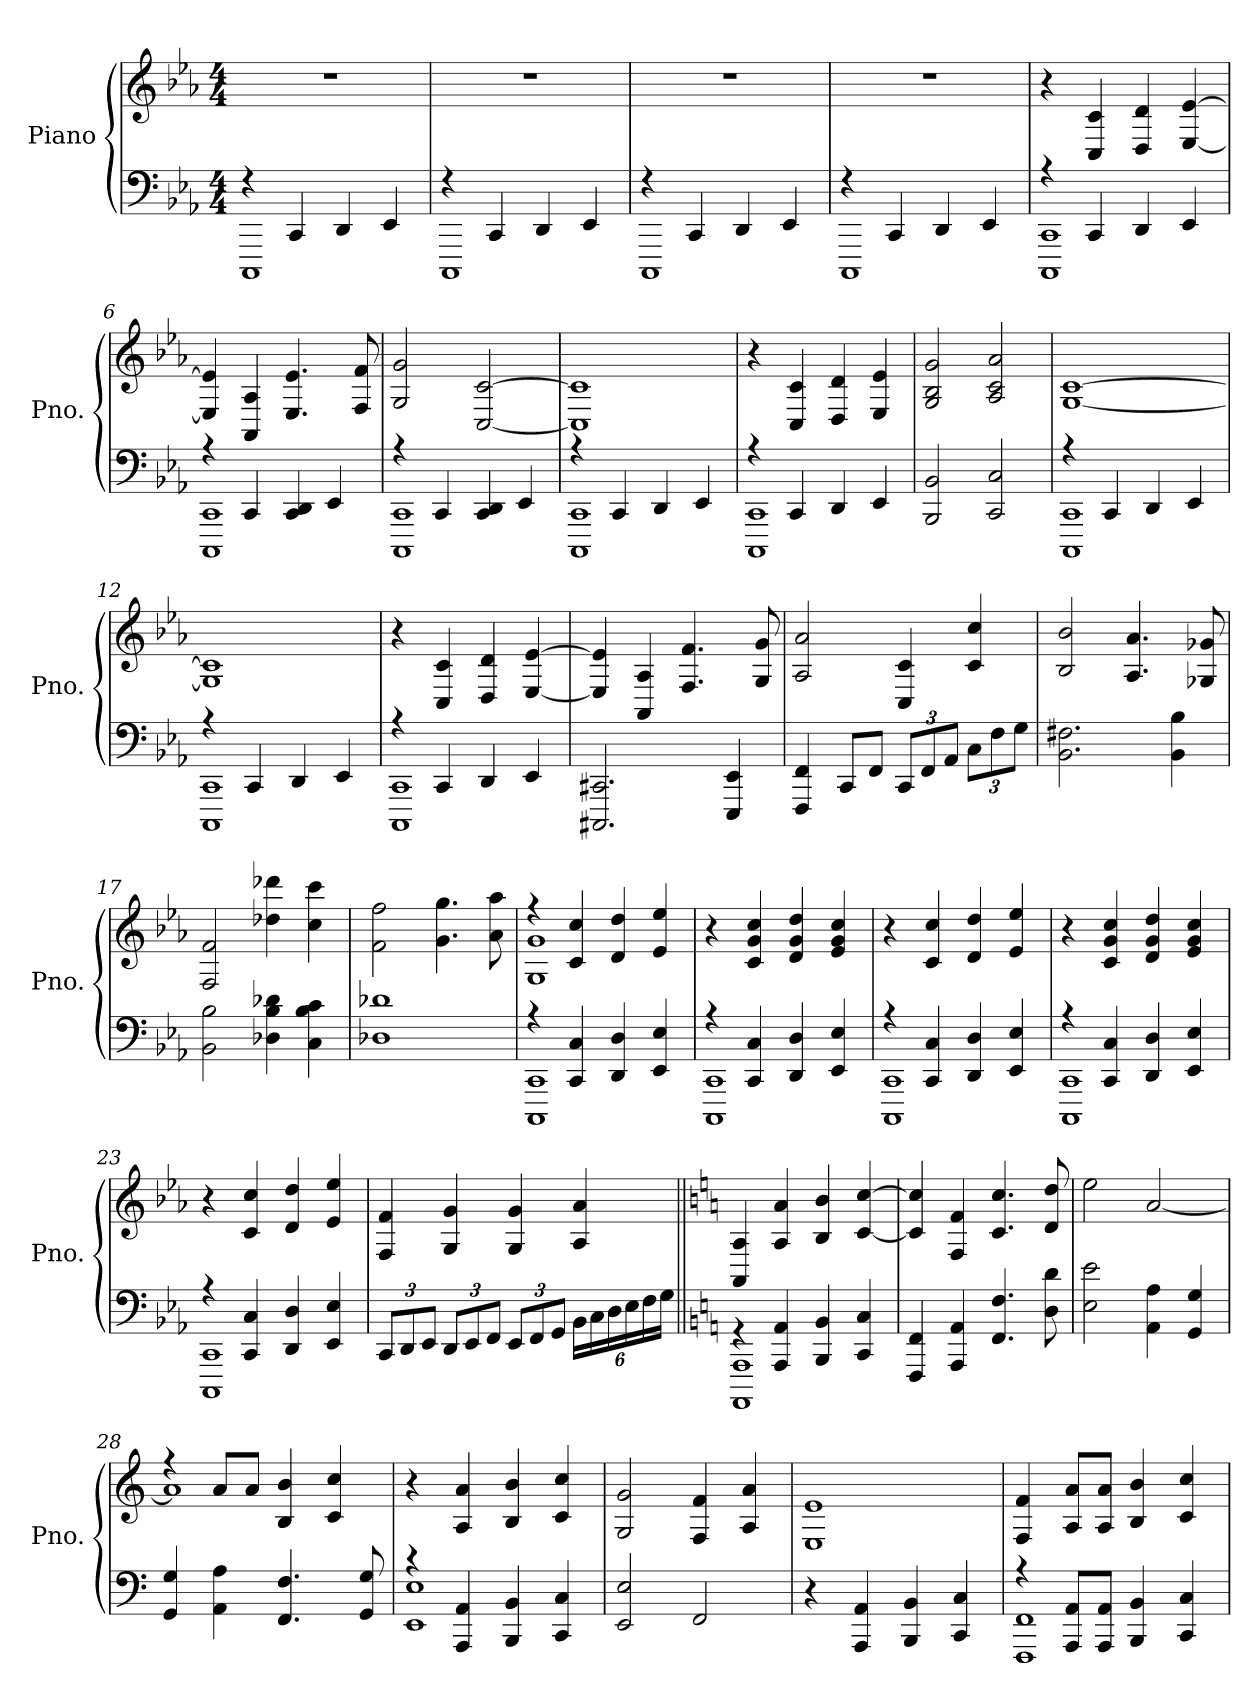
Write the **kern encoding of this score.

**kern	**kern
*part1	*part1
*staff2	*staff1
*I"Piano	*
*I'Pno.	*
*clefF4	*clefG2
*k[b-e-a-]	*k[b-e-a-]
*M4/4	*M4/4
*MM72	*MM72
=1	=1
*^	*
4r	1CCC	1r
4CC/	.	.
4DD/	.	.
4EE-/	.	.
=2	=2	=2
4r	1CCC	1r
4CC/	.	.
4DD/	.	.
4EE-/	.	.
=3	=3	=3
4r	1CCC	1r
4CC/	.	.
4DD/	.	.
4EE-/	.	.
=4	=4	=4
4r	1CCC	1r
4CC/	.	.
4DD/	.	.
4EE-/	.	.
=5	=5	=5
4r	1CCC 1CC	4r
4CC/	.	4C/ 4c/
4DD/	.	4D/ 4d/
4EE-/	.	[4E-/ [4e-/
=6	=6	=6
4r	1CCC 1CC	4E-/] 4e-/]
4CC/	.	4AA-/ 4A-/
4CC/ 4DD/	.	4.E-/ 4.e-/
4EE-/	.	.
.	.	8F/ 8f/
!!LO:LB:g=z
=7	=7	=7
4r	1CCC 1CC	2G/ 2g/
4CC/	.	.
4CC/ 4DD/	.	[2C/ [2c/
4EE-/	.	.
=8	=8	=8
4r	1CCC 1CC	1C] 1c]
4CC/	.	.
4DD/	.	.
4EE-/	.	.
=9	=9	=9
4r	1CCC 1CC	4r
4CC/	.	4C/ 4c/
4DD/	.	4D/ 4d/
4EE-/	.	4E-/ 4e-/
*v	*v	*
=10	=10
2BBB-/ 2BB-/	2G/ 2B-/ 2g/
2CC/ 2C/	2A-/ 2c/ 2a-/
=11	=11
*^	*
4r	1CCC 1CC	[1G [1c
4CC/	.	.
4DD/	.	.
4EE-/	.	.
=12	=12	=12
4r	1CCC 1CC	1G] 1c]
4CC/	.	.
4DD/	.	.
4EE-/	.	.
=13	=13	=13
4r	1CCC 1CC	4r
4CC/	.	4C/ 4c/
4DD/	.	4D/ 4d/
4EE-/	.	[4E-/ [4e-/
*v	*v	*
!!LO:LB:g=z
=14	=14
2.CCC#X/ 2.CC#X/	4E-/] 4e-/]
.	4AA-/ 4A-/
.	4.F/ 4.f/
4EEE-/ 4EE-/	.
.	8G/ 8g/
=15	=15
4FFF/ 4FF/	2A-/ 2a-/
8CC/L	.
8FF/J	.
*Xbrackettup	*
12CC/L	4C/ 4c/
12FF/	.
12AA-/J	.
12C\L	4c/ 4cc/
12F\	.
12G\J	.
=16	=16
2.BB-\ 2.F#X\	2B-/ 2b-/
.	4.A-/ 4.a-/
4BB-\ 4B-\	.
.	8G-X/ 8g-X/
=17	=17
2BB-\ 2B-\	2F/ 2f/
4D-X\ 4B-\ 4d-X\	4dd-X\ 4ddd-X\
4C\ 4B-\ 4c\	4cc\ 4ccc\
=18	=18
1D-X 1d-X	2f\ 2ff\
.	4.g\ 4.gg\
.	8a-\ 8aa-\
=19	=19
*^	*^
4r	1CCC 1CC	4r	1G 1g
4CC/ 4C/	.	4c/ 4cc/	.
4DD/ 4D/	.	4d/ 4dd/	.
4EE-/ 4E-/	.	4e-/ 4ee-/	.
*	*	*v	*v
!!LO:LB:g=z
=20	=20	=20
4r	1CCC 1CC	4r
4CC/ 4C/	.	4c/ 4g/ 4cc/
4DD/ 4D/	.	4d/ 4g/ 4dd/
4EE-/ 4E-/	.	4e-/ 4g/ 4cc/
=21	=21	=21
4r	1CCC 1CC	4r
4CC/ 4C/	.	4c/ 4cc/
4DD/ 4D/	.	4d/ 4dd/
4EE-/ 4E-/	.	4e-/ 4ee-/
=22	=22	=22
4r	1CCC 1CC	4r
4CC/ 4C/	.	4c/ 4g/ 4cc/
4DD/ 4D/	.	4d/ 4g/ 4dd/
4EE-/ 4E-/	.	4e-/ 4g/ 4cc/
=23	=23	=23
4r	1CCC 1CC	4r
4CC/ 4C/	.	4c/ 4cc/
4DD/ 4D/	.	4d/ 4dd/
4EE-/ 4E-/	.	4e-/ 4ee-/
*v	*v	*
=24	=24
12CC/L	4F/ 4f/
12DD/	.
12EE-/J	.
12DD/L	4G/ 4g/
12EE-/	.
12FF/J	.
12EE-/L	4G/ 4g/
12FF/	.
12GG/J	.
24BB-\LL	4A-/ 4a-/
24C\	.
24D\	.
24E-\	.
24F\	.
24G\JJ	.
!!LO:LB:g=z
=25||	=25||
*k[]	*k[]
*^	*
4rGG	1AAAA 1AAA	4AA/ 4A/
4AAA/ 4AA/	.	4A/ 4a/
4BBB/ 4BB/	.	4B/ 4b/
4CC/ 4C/	.	[4c/ [4cc/
*v	*v	*
=26	=26
4FFF/ 4FF/	4c/] 4cc/]
4AAA/ 4AA/	4F/ 4f/
4.FF/ 4.F/	4.c/ 4.cc/
8D\ 8d\	8d/ 8dd/
=27	=27
2E\ 2e\	2ee\
4AA\ 4A\	[2a/
4GG/ 4G/	.
=28	=28
*	*^
4GG/ 4G/	4r	1a]
4AA\ 4A\	8a/L	.
.	8a/J	.
4.FF/ 4.F/	4B/ 4b/	.
.	4c/ 4cc/	.
8GG/ 8G/	.	.
*	*v	*v
=29	=29
*^	*
4r	1EE 1E	4r
4AAA/ 4AA/	.	4A/ 4a/
4BBB/ 4BB/	.	4B/ 4b/
4CC/ 4C/	.	4c/ 4cc/
*v	*v	*
=30	=30
2EE/ 2E/	2G/ 2g/
2FF/	4F/ 4f/
.	4A/ 4a/
=31	=31
4r	1E 1e
4AAA/ 4AA/	.
4BBB/ 4BB/	.
4CC/ 4C/	.
!!LO:PB:g=z
=32	=32
*^	*
4r	1FFF 1FF	4F/ 4f/
8AAA/ 8AA/L	.	8A/ 8a/L
8AAA/ 8AA/J	.	8A/ 8a/J
4BBB/ 4BB/	.	4B/ 4b/
4CC/ 4C/	.	4c/ 4cc/
*v	*v	*
=	=
*-	*-
